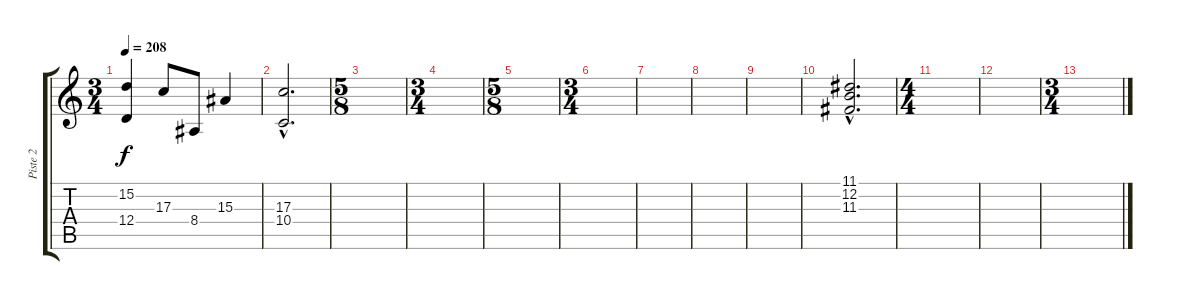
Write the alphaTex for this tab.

\track ("Piste 2" "Piste 2") {instrument acousticgrandpiano}
\staff {score tabs}
\tuning (E4 B3 G3 D3 A2 E2) {hide}
\ts (3 4)
\tempo 208
\clef g2
\ks c
(15.2 12.4).4{dy f} 17.3.8 8.4.8 15.3.4 |
(17.3{hac} 10.4{hac}).2{d} |
\ts (5 8)
|
\ts (3 4)
|
\ts (5 8)
|
\ts (3 4)
|
|
|
|
(11.1{hac} 12.2{hac} 11.3{hac}).2{d} |
\ts (4 4)
|
|
\ts (3 4)
